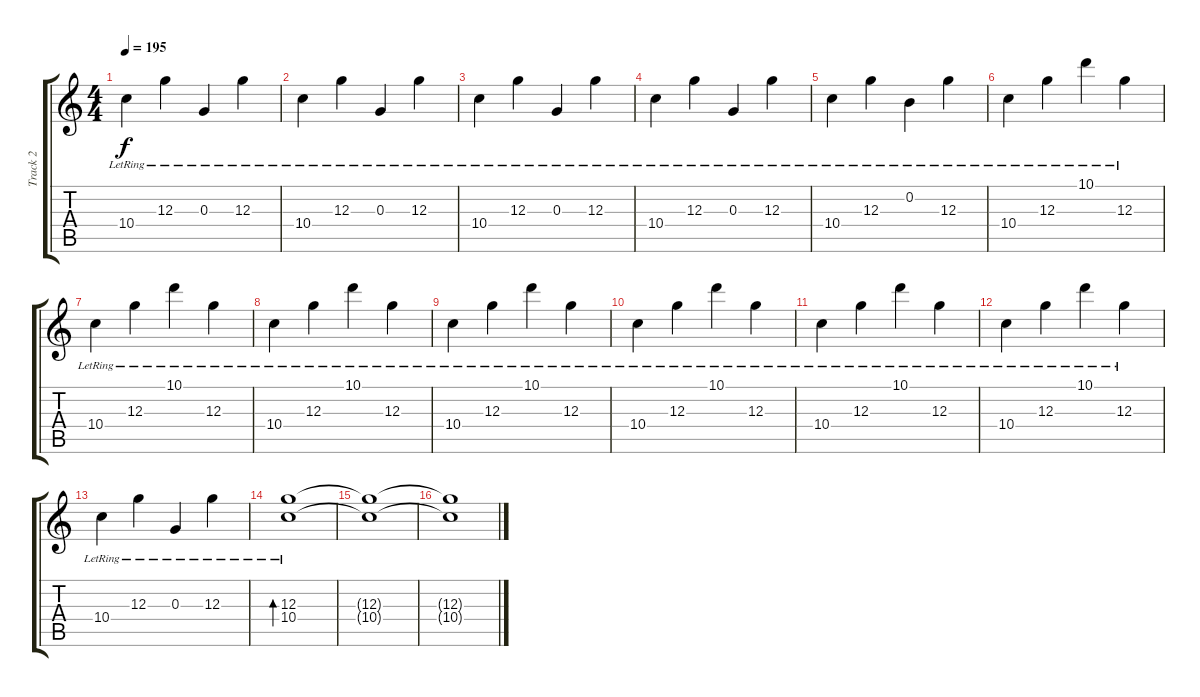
\track ("Track 2" "Track 2") {instrument overdrivenguitar}
\staff {score tabs}
\tuning (E4 B3 G3 D3 A2 E2) {hide}
\ts (4 4)
\tempo 195
\clef g2
\ks c
10.4{lr}.4{dy f} 12.3{lr}.4 0.3{lr}.4 12.3{lr}.4 |
10.4{lr}.4 12.3{lr}.4 0.3{lr}.4 12.3{lr}.4 |
10.4{lr}.4 12.3{lr}.4 0.3{lr}.4 12.3{lr}.4 |
10.4{lr}.4 12.3{lr}.4 0.3{lr}.4 12.3{lr}.4 |
10.4{lr}.4 12.3{lr}.4 0.2{lr}.4 12.3{lr}.4 |
10.4{lr}.4 12.3{lr}.4 10.1{lr}.4 12.3{lr}.4 |
10.4{lr}.4 12.3{lr}.4 10.1{lr}.4 12.3{lr}.4 |
10.4{lr}.4 12.3{lr}.4 10.1{lr}.4 12.3{lr}.4 |
10.4{lr}.4 12.3{lr}.4 10.1{lr}.4 12.3{lr}.4 |
10.4{lr}.4 12.3{lr}.4 10.1{lr}.4 12.3{lr}.4 |
10.4{lr}.4 12.3{lr}.4 10.1{lr}.4 12.3{lr}.4 |
10.4{lr}.4 12.3{lr}.4 10.1{lr}.4 12.3{lr}.4 |
10.4{lr}.4 12.3{lr}.4 0.3{lr}.4 12.3{lr}.4 |
(12.3{lr} 10.4{lr}).1{bd 480} |
(12.3{t} 10.4{t}).1 |
(12.3{t} 10.4{t}).1
